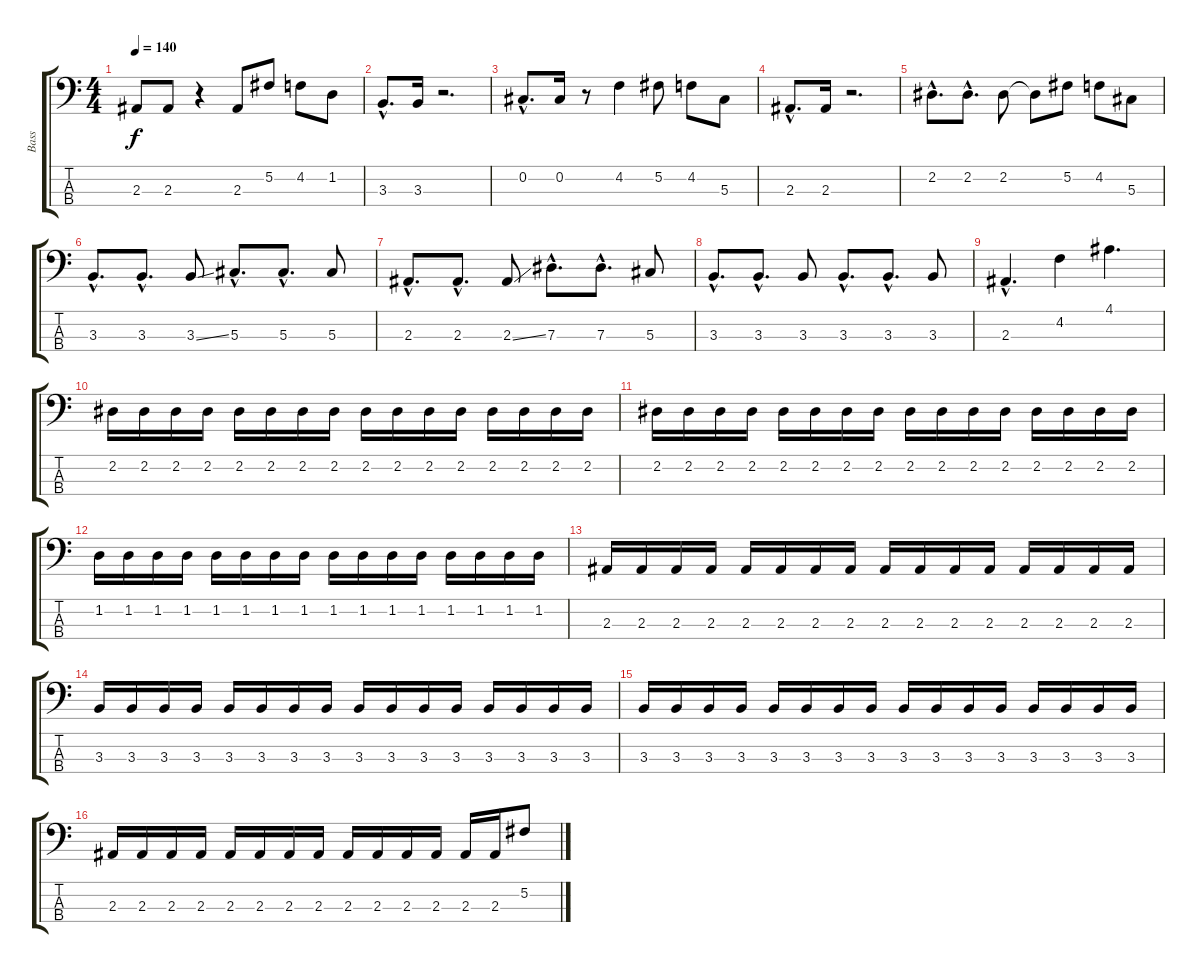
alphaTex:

\track ("Bass" "Bass") {instrument electricbasspick}
\staff {score tabs}
\tuning (Gb2 Db2 Ab1 Eb1) {hide}
\ts (4 4)
\tempo 140
\clef f4
\ks c
2.3.8{dy f} 2.3.8 r.4 2.3.8 5.2.8 4.2.8 1.2.8 |
3.3{hac}.8{d} 3.3.16 r.2{d} |
0.2{hac}.8{d} 0.2.16 r.8 4.2.4 5.2.8 4.2.8 5.3.8 |
2.3{hac}.8{d} 2.3.16 r.2{d} |
2.2{hac}.8{d} 2.2{hac}.8{d} 2.2.8 2.2{t}.8 5.2.8 4.2.8 5.3.8 |
3.3{hac}.8{d} 3.3{hac}.8{d} 3.3{ss}.8 5.3{hac}.8{d} 5.3{hac}.8{d} 5.3.8 |
2.3{hac}.8{d} 2.3{hac}.8{d} 2.3{ss}.8 7.3{hac}.8{d} 7.3{hac}.8{d} 5.3.8 |
3.3{hac}.8{d} 3.3{hac}.8{d} 3.3.8 3.3{hac}.8{d} 3.3{hac}.8{d} 3.3.8 |
2.3{hac}.4{d} 4.2.4 4.1.4{d} |
2.2.16 2.2.16 2.2.16 2.2.16 2.2.16 2.2.16 2.2.16 2.2.16 2.2.16 2.2.16 2.2.16 2.2.16 2.2.16 2.2.16 2.2.16 2.2.16 |
2.2.16 2.2.16 2.2.16 2.2.16 2.2.16 2.2.16 2.2.16 2.2.16 2.2.16 2.2.16 2.2.16 2.2.16 2.2.16 2.2.16 2.2.16 2.2.16 |
1.2.16 1.2.16 1.2.16 1.2.16 1.2.16 1.2.16 1.2.16 1.2.16 1.2.16 1.2.16 1.2.16 1.2.16 1.2.16 1.2.16 1.2.16 1.2.16 |
2.3.16 2.3.16 2.3.16 2.3.16 2.3.16 2.3.16 2.3.16 2.3.16 2.3.16 2.3.16 2.3.16 2.3.16 2.3.16 2.3.16 2.3.16 2.3.16 |
3.3.16 3.3.16 3.3.16 3.3.16 3.3.16 3.3.16 3.3.16 3.3.16 3.3.16 3.3.16 3.3.16 3.3.16 3.3.16 3.3.16 3.3.16 3.3.16 |
3.3.16 3.3.16 3.3.16 3.3.16 3.3.16 3.3.16 3.3.16 3.3.16 3.3.16 3.3.16 3.3.16 3.3.16 3.3.16 3.3.16 3.3.16 3.3.16 |
2.3.16 2.3.16 2.3.16 2.3.16 2.3.16 2.3.16 2.3.16 2.3.16 2.3.16 2.3.16 2.3.16 2.3.16 2.3.16 2.3.16 5.2.8
